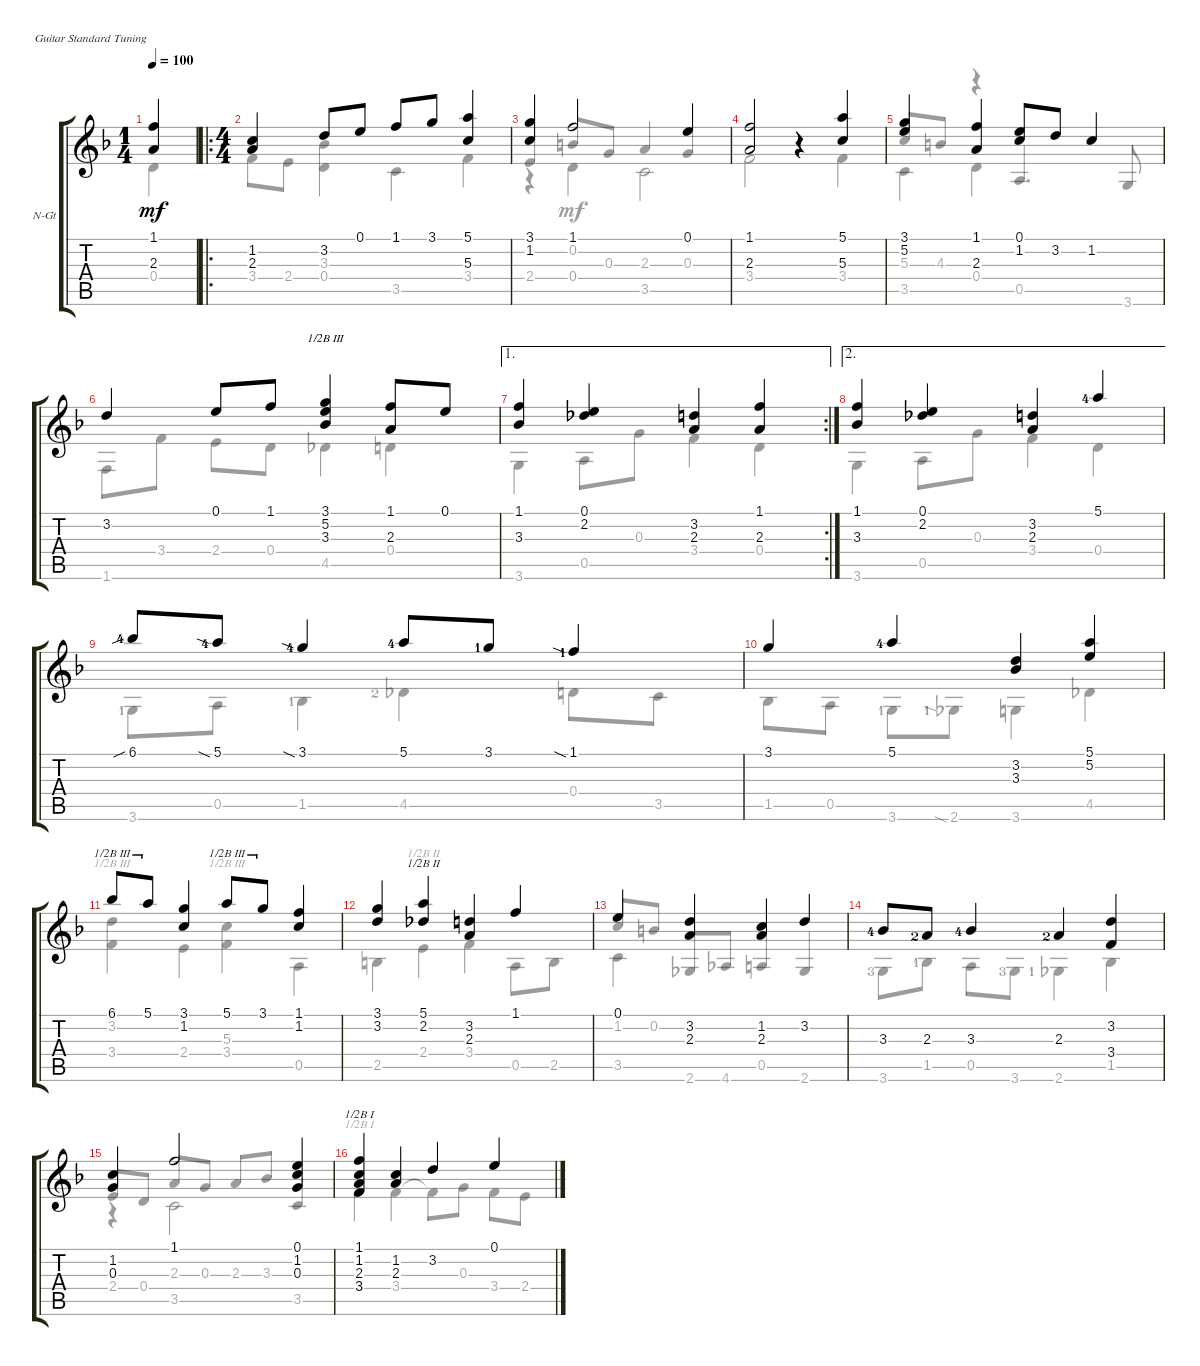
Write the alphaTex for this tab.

\defaultSystemsLayout 4
\bracketExtendMode groupsimilarinstruments
\firstSystemTrackNameOrientation horizontal
\otherSystemsTrackNameOrientation horizontal
\track ("Nylon Guitar" "N-Gt") {instrument acousticguitarsteel}
\staff {score tabs}
\tuning (E4 B3 G3 D3 A2 E2)
\voice
\ts (1 4)
\tempo 100
\clef g2
\ks dminor
(1.1 2.3).4{dy mf instrument acousticguitarsteel} |
\ro
\ts (4 4)
(1.2 2.3).4 3.2.8 0.1.8 1.1.8 3.1.8 (5.1 5.3).4 |
(3.1 1.2).4 1.1.2 0.1.4 |
(1.1 2.3).2 r.4 (5.1 5.3).4 |
(3.1 5.2).4 (1.1 2.3).4 (0.1 1.2).8 3.2.8 1.2.4 |
3.2.4 0.1.8 1.1.8 (3.1 5.2 3.3).4{barre (3 half)} (1.1 2.3).8 0.1.8 |
\ae 1
\rc 2
(1.1 3.3).4 (0.1 2.2).4 (3.2 2.3).4 (1.1 2.3).4 |
\ae 2
(1.1 3.3).4 (0.1 2.2).4 (3.2 2.3).4 5.1{lf 5}.4 |
6.1{sib lf 5}.8 5.1{sia lf 5}.8 3.1{sia lf 5}.4 5.1{lf 5}.8 3.1{lf 2}.8 1.1{sia lf 2}.4 |
3.1.4 5.1{lf 5}.4 (3.2 3.3).4 (5.1 5.2).4 |
6.1.8{barre (3 half)} 5.1.8{barre (3 half)} (3.1 1.2).4 5.1.8{barre (3 half)} 3.1.8{barre (3 half)} (1.1 1.2).4 |
(3.1 3.2).4 (5.1 2.2).4{barre (2 half)} (3.2 2.3).4 1.1.4 |
0.1.4 (3.2 2.3).4 (2.3 1.2).4 3.2.4 |
3.3{lf 5}.8 2.3{lf 3}.8 3.3{lf 5}.4 2.3{lf 3}.4 (3.2 3.4).4 |
(1.2 0.3).4 1.1.2 (0.1 1.2 0.3).4 |
(1.1 1.2 2.3 3.4).4{barre (1 half)} (1.2 2.3).4 3.2.4 0.1.4
\voice
\clef g2
\ottava regular
\simile none
\ks dminor
0.4.4{dy mf} |
3.4.8 2.4.8 (0.4 3.3).4 3.5.4 3.4.4 |
2.4.4{beam invert} 0.2.8{beam invert} 0.3.8 2.3.4{beam invert} 0.3.4{beam invert} |
3.4.2 r.4 3.4.4 |
5.3.8{beam invert} 4.3.8 r.4{beam invert} 0.5.4{d beam invert} 3.6.8{beam invert} |
1.6.8 3.4.8 2.4.8 0.4.8 4.5.4{barre (3 half)} 0.4.4 |
3.6.4 0.5.8 0.3.8 3.4.4 0.4.4 |
3.6.4 0.5.8 0.3.8 3.4.4 0.4.4 |
3.6{lf 2}.8 0.5.8 1.5{lf 2}.4 4.5{lf 3}.4 0.4.8 3.5.8 |
1.5.8 0.5.8 3.6{lf 2}.8 2.6{sia lf 2}.8 3.6.4 4.5.4 |
(3.2 3.4).4{barre (3 half)} 2.4.4 (3.4 5.3).4{barre (3 half)} 0.5.4 |
2.5.4 2.4.4{barre (2 half)} 3.4.4 0.5.8 2.5.8 |
1.2.8{beam invert} 0.2.8 2.6.8{beam invert} 4.6.8 0.5.4{beam invert} 2.6.4{beam invert} |
3.6{lf 4}.8 1.5{lf 2}.8 0.5.8 3.6{lf 4}.8 2.6{lf 2}.4 1.5.4 |
2.4.8{beam invert} 0.4.8 2.3.8{beam invert} 0.3.8 2.3.8{beam invert} 3.3.8 3.5.4{beam invert} |
3.4.4{barre (1 half)} 3.4.4 3.4{t}.8 0.3.8 3.4.8 2.4.8
\voice
\clef g2
\ottava regular
\simile none
\ks dminor
|
|
r.4 0.4.4 3.5.2 |
|
3.5.4 0.4.4 |
|
|
|
|
|
|
|
3.5.4 |
|
r.4 3.5.2 |
